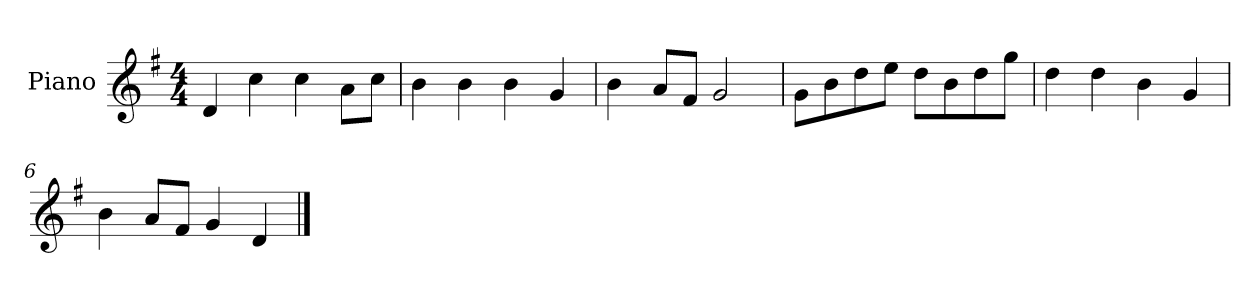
**kern
*part1
*staff1
*I"Piano
*I'P-no
*clefG2
*k[f#]
*M4/4
*MM90
=1
4d/
4cc\
4cc\
8a\L
8cc\J
=2
4b\
4b\
4b\
4g/
=3
4b\
8a/L
8f#/J
2g/
=4
8g\L
8b\
8dd\
8ee\J
8dd\L
8b\
8dd\
8gg\J
=5
4dd\
4dd\
4b\
4g/
=6
4b\
8a/L
8f#/J
4g/
4d/
==
*-
